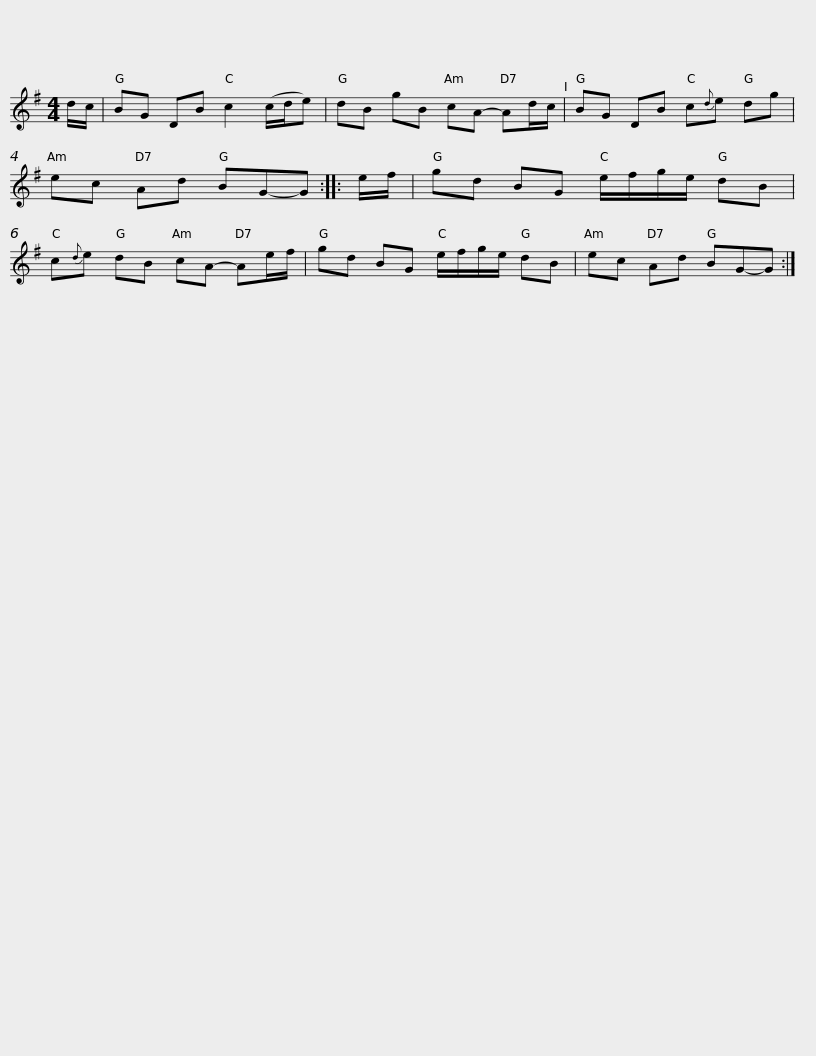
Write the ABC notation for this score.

X:1
L:1/8
M:4/4
I:linebreak $
K:G
V:1 treble
V:1
 d/c/ | BG DB c2 (c/d/e) | dB gB cA- Ad/c/ | BG DB c{d}e dg | ec Ad BG-G :: %5
 e/f/ |$ gd BG e/f/g/e/ dB | c{d}e dB cA- Ae/f/ | gd BG e/f/g/e/ dB | ec Ad BG-G :| %10
